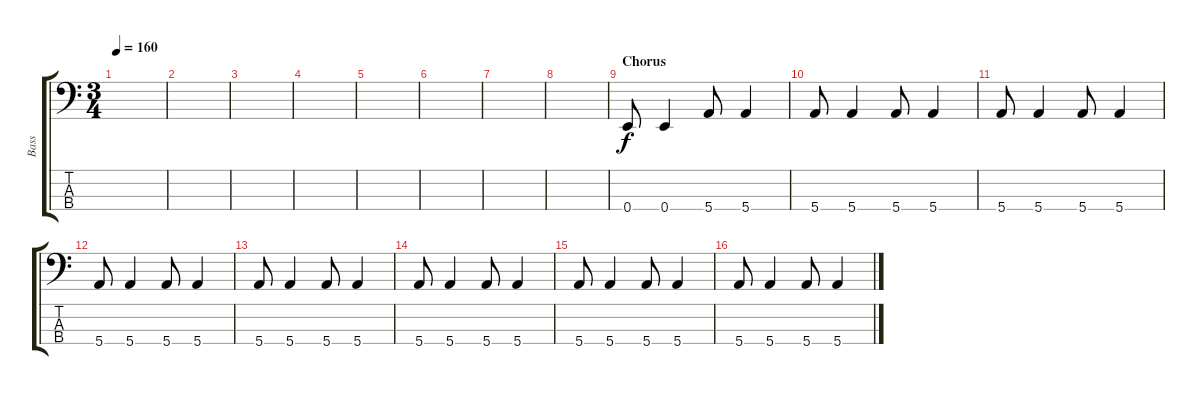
\track ("Bass" "Bass") {instrument electricbassfinger}
\staff {score tabs}
\tuning (G2 D2 A1 E1) {hide}
\ts (3 4)
\tempo 160
\clef f4
\ks c
|
|
|
|
|
|
|
|
\section ("" "Chorus")
0.4.8 0.4.4 5.4.8 5.4.4 |
5.4.8 5.4.4 5.4.8 5.4.4 |
5.4.8 5.4.4 5.4.8 5.4.4 |
5.4.8 5.4.4 5.4.8 5.4.4 |
5.4.8 5.4.4 5.4.8 5.4.4 |
5.4.8 5.4.4 5.4.8 5.4.4 |
5.4.8 5.4.4 5.4.8 5.4.4 |
5.4.8 5.4.4 5.4.8 5.4.4
